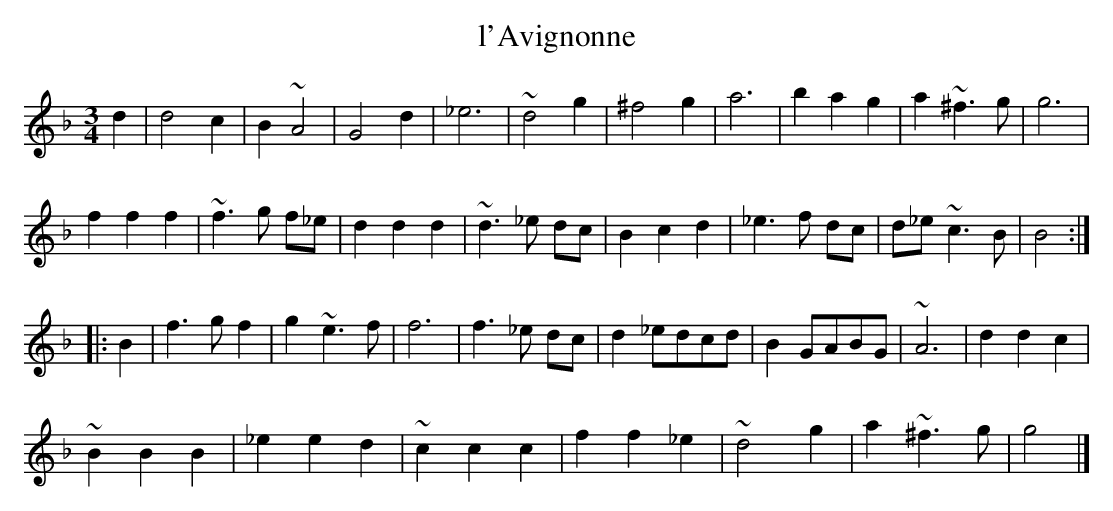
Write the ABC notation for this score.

X:1
T:l'Avignonne
M:3/4
K:Gdor
d2|d4c2|B2~A4|G4d2|_e6|~d4g2|^f4g2|a6|b2a2g2|a2~^f3g|g6|
f2f2f2|~f3g f_e|d2d2d2|~d3_e dc|B2c2d2|_e3f dc|d_e~c3B|B4:|
|:B2|f3gf2|g2~e3f|f6|f3_e dc|d2_edcd|B2GABG|~A6|d2d2c2|
~B2B2B2|_e2e2d2|~c2c2c2|f2f2_e2|~d4g2|a2~^f3g|g4|]
